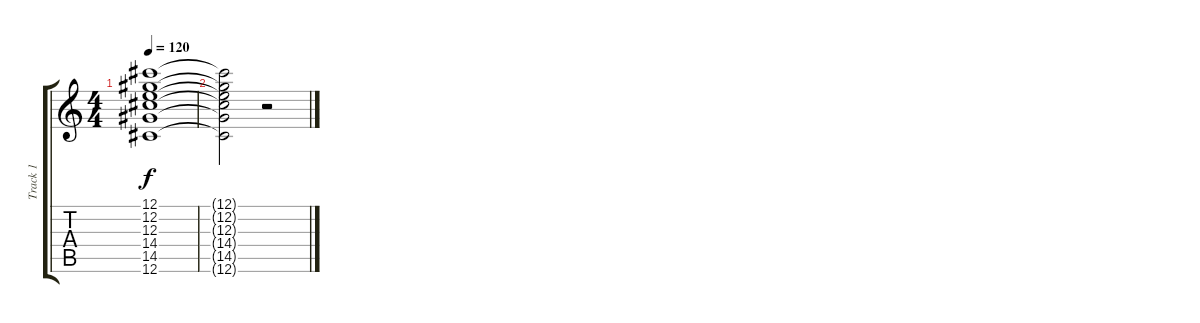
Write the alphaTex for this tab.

\track ("Track 1" "Track 1") {instrument distortionguitar}
\staff {score tabs}
\tuning (Db4 Ab3 E3 B2 Gb2 Db2) {hide}
\ts (4 4)
\tempo 120
\clef g2
\ks c
(12.1{t} 12.2{t} 12.3{t} 14.4{t} 14.5{t} 12.6{t}).1{dy f} |
(12.1{t} 12.2{t} 12.3{t} 14.4{t} 14.5{t} 12.6{t}).2 r.2
